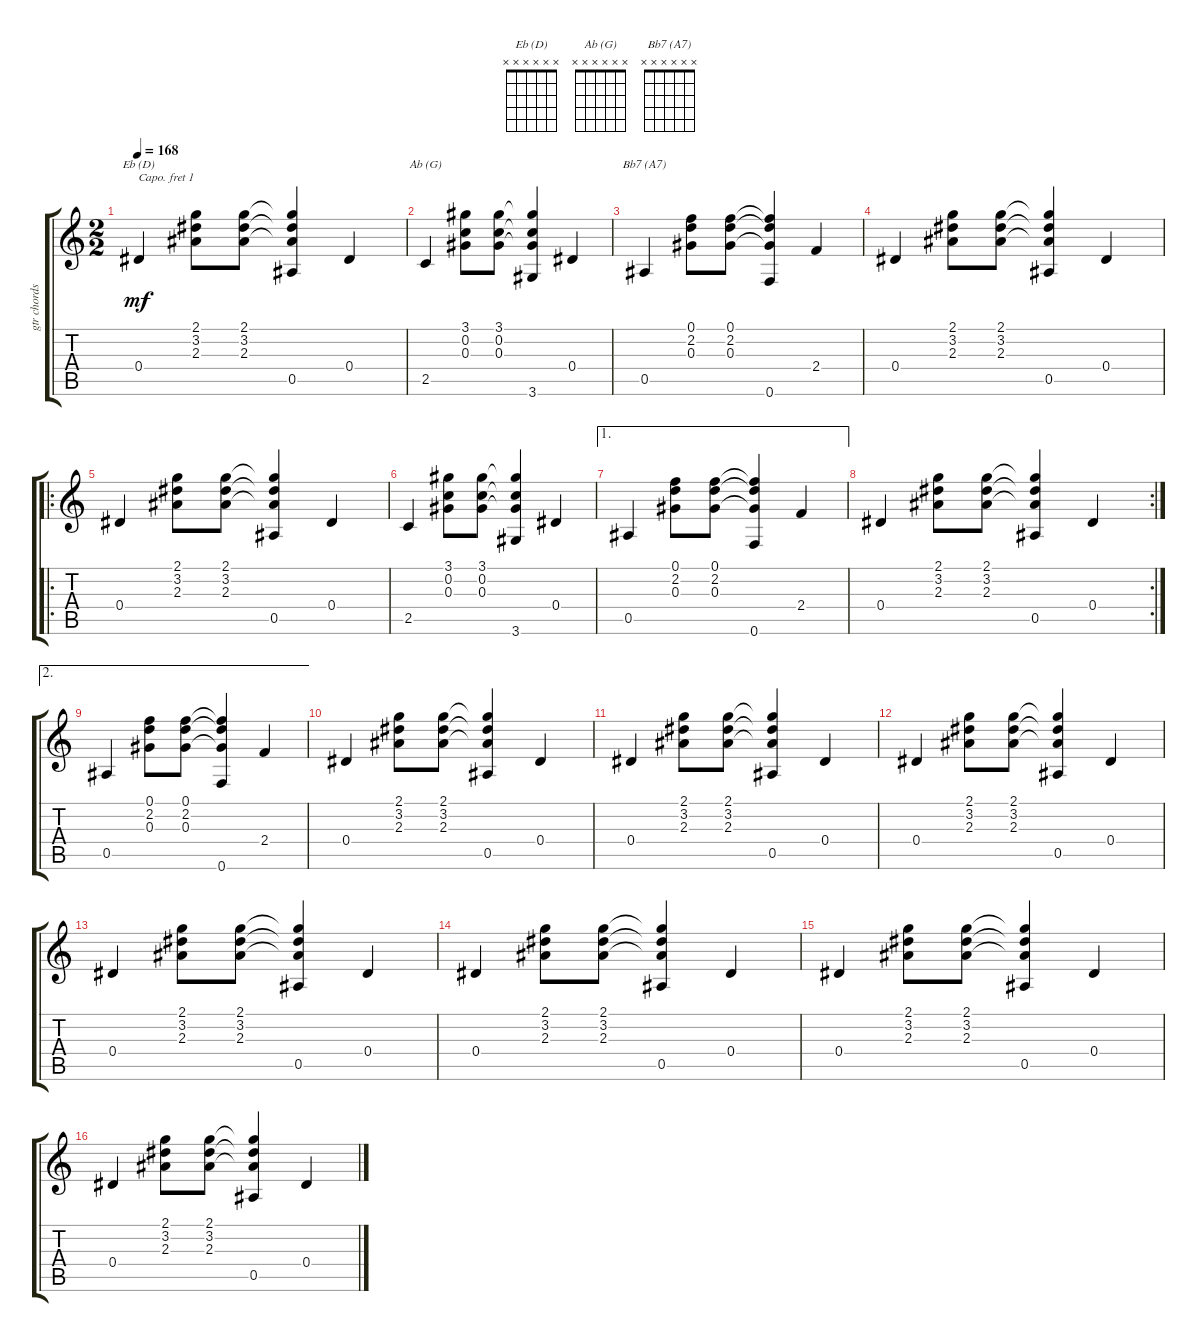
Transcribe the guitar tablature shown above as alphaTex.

\track ("gtr chords" "gtr chords") {instrument acousticguitarnylon}
\staff {score tabs}
\capo 1
\tuning (E4 B3 G3 D3 A2 E2) {hide}
\chord ("Eb (D)" x x x x x x) {firstfret 0}
\chord ("Ab (G)" x x x x x x) {firstfret 0}
\chord ("Bb7 (A7)" x x x x x x) {firstfret 0}
\ts (2 2)
\tempo 168
\clef g2
\ks c
0.4.4{ch "Eb (D)" dy mf} (2.1 3.2 2.3).8 (2.1 3.2 2.3).8 (2.1{t} 3.2{t} 2.3{t} 0.5).4 0.4.4 |
2.5.4{ch "Ab (G)"} (3.1 0.2 0.3).8 (3.1 0.2 0.3).8 (3.1{t} 0.2{t} 0.3{t} 3.6).4 0.4.4 |
0.5.4{ch "Bb7 (A7)"} (0.1 2.2 0.3).8 (0.1 2.2 0.3).8 (0.1{t} 2.2{t} 0.3{t} 0.6).4 2.4.4 |
0.4.4 (2.1 3.2 2.3).8 (2.1 3.2 2.3).8 (2.1{t} 3.2{t} 2.3{t} 0.5).4 0.4.4 |
\ro
0.4.4 (2.1 3.2 2.3).8 (2.1 3.2 2.3).8 (2.1{t} 3.2{t} 2.3{t} 0.5).4 0.4.4 |
2.5.4 (3.1 0.2 0.3).8 (3.1 0.2 0.3).8 (3.1{t} 0.2{t} 0.3{t} 3.6).4 0.4.4 |
\ae 1
0.5.4 (0.1 2.2 0.3).8 (0.1 2.2 0.3).8 (0.1{t} 2.2{t} 0.3{t} 0.6).4 2.4.4 |
\rc 2
0.4.4 (2.1 3.2 2.3).8 (2.1 3.2 2.3).8 (2.1{t} 3.2{t} 2.3{t} 0.5).4 0.4.4 |
\ae 2
0.5.4 (0.1 2.2 0.3).8 (0.1 2.2 0.3).8 (0.1{t} 2.2{t} 0.3{t} 0.6).4 2.4.4 |
0.4.4 (2.1 3.2 2.3).8 (2.1 3.2 2.3).8 (2.1{t} 3.2{t} 2.3{t} 0.5).4 0.4.4 |
0.4.4 (2.1 3.2 2.3).8 (2.1 3.2 2.3).8 (2.1{t} 3.2{t} 2.3{t} 0.5).4 0.4.4 |
0.4.4 (2.1 3.2 2.3).8 (2.1 3.2 2.3).8 (2.1{t} 3.2{t} 2.3{t} 0.5).4 0.4.4 |
0.4.4 (2.1 3.2 2.3).8 (2.1 3.2 2.3).8 (2.1{t} 3.2{t} 2.3{t} 0.5).4 0.4.4 |
0.4.4 (2.1 3.2 2.3).8 (2.1 3.2 2.3).8 (2.1{t} 3.2{t} 2.3{t} 0.5).4 0.4.4 |
0.4.4 (2.1 3.2 2.3).8 (2.1 3.2 2.3).8 (2.1{t} 3.2{t} 2.3{t} 0.5).4 0.4.4 |
0.4.4 (2.1 3.2 2.3).8 (2.1 3.2 2.3).8 (2.1{t} 3.2{t} 2.3{t} 0.5).4 0.4.4
